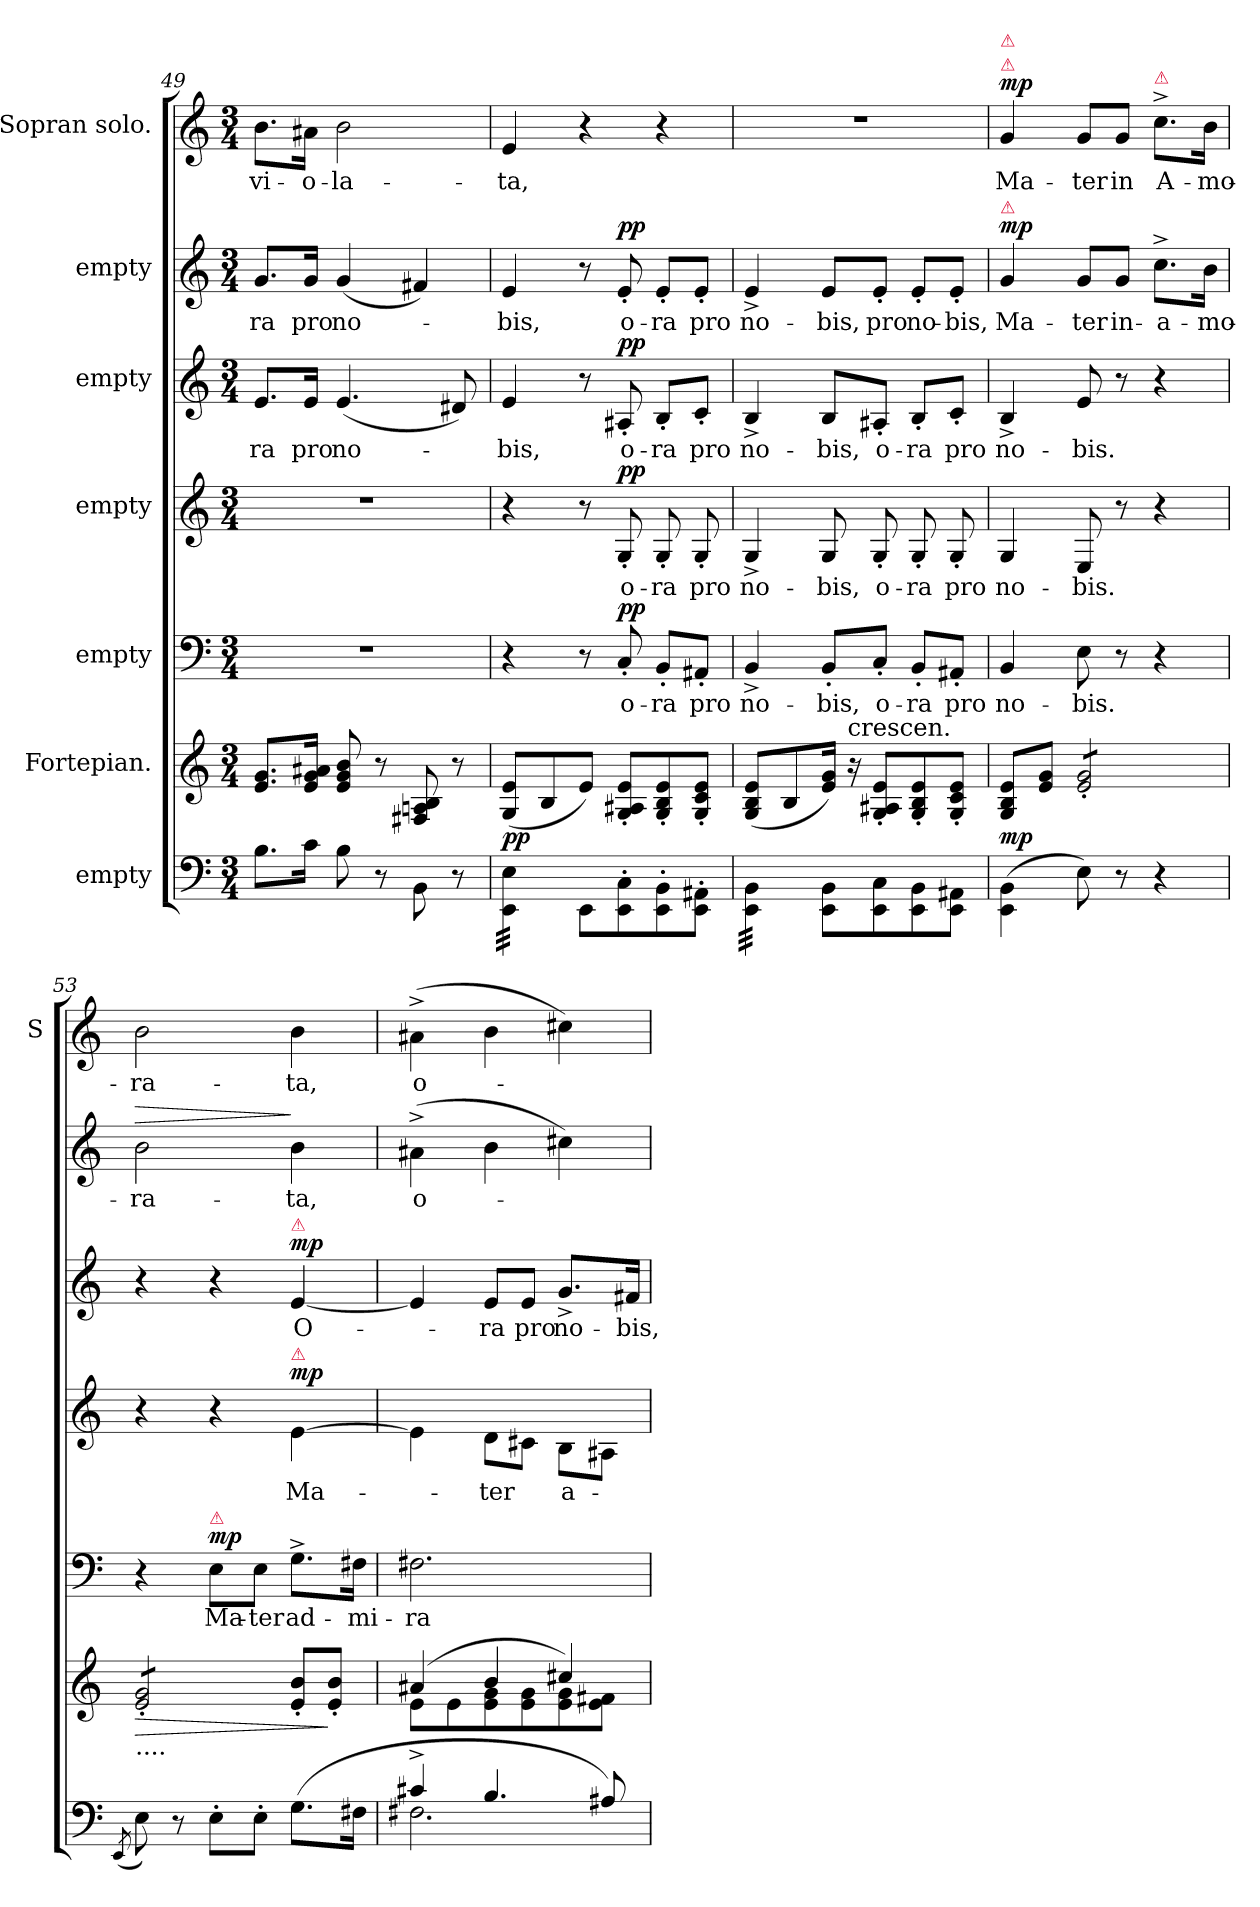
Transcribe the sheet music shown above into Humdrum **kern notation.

**kern	**kern	**dynam	**kern	**text	**dynam	**kern	**text	**dynam	**kern	**text	**dynam	**kern	**text	**dynam	**kern	**text	**dynam
*part7	*part6	*part6	*part5	*part5	*part5	*part4	*part4	*part4	*part3	*part3	*part3	*part2	*part2	*part2	*part1	*part1	*part1
*staff7	*staff6	*staff6	*staff5	*staff5	*staff5	*staff4	*staff4	*staff4	*staff3	*staff3	*staff3	*staff2	*staff2	*staff2	*staff1	*staff1	*staff1
*I"empty	*I"Fortepian.	*	*I"empty	*	*	*I"empty	*	*	*I"empty	*	*	*I"empty	*	*	*I"Sopran solo.	*	*
*	*	*	*	*	*	*	*	*	*	*	*	*	*	*	*I'S	*	*
*clefF4	*clefG2	*	*clefF4	*	*	*clefG2	*	*	*clefG2	*	*	*clefG2	*	*	*clefG2	*	*
*	*	*	*	*	*	*ITrd7c12	*	*	*	*	*	*	*	*	*	*	*
*k[]	*k[]	*	*k[]	*	*	*k[]	*	*	*k[]	*	*	*k[]	*	*	*k[]	*	*
*C:	*C:	*	*C:	*	*	*C:	*	*	*C:	*	*	*C:	*	*	*C:	*	*
*M3/4	*M3/4	*	*M3/4	*	*	*M3/4	*	*	*M3/4	*	*	*M3/4	*	*	*M3/4	*	*
=49	=49	=49	=49	=49	=49	=49	=49	=49	=49	=49	=49	=49	=49	=49	=49	=49	=49
8.B\L	8.e/ 8.g/L	.	2.r	.	.	2.r	.	.	8.e/L	-ra	.	8.g/L	-ra	.	8.b\L	-vi-	.
16c\Jk	16e/ 16g/ 16a#X/Jk	.	.	.	.	.	.	.	16e/Jk	pro	.	16g/Jk	pro	.	16a#X\Jk	-o-	.
8B\	8e/ 8g/ 8b/	.	.	.	.	.	.	.	(4.e/	no-	.	(4g/	no-	.	2b\	-la-	.
8r	8r	.	.	.	.	.	.	.	.	.	.	.	.	.	.	.	.
8BB\	8F#X/ 8An/ 8B/	.	.	.	.	.	.	.	.	.	.	4f#X/)	.	.	.	.	.
8r	8r	.	.	.	.	.	.	.	8d#X/)	.	.	.	.	.	.	.	.
=50	=50	=50	=50	=50	=50	=50	=50	=50	=50	=50	=50	=50	=50	=50	=50	=50	=50
*tremolo	*	*	*	*	*	*	*	*	*	*	*	*	*	*	*	*	*
32EE\ 32E\LLL	(8G/ 8e/L	pp	4r	.	.	4r	.	.	4e/	-bis,	.	4e/	bis,	.	4e/	-ta,	.
32EE\ 32E\	.	.	.	.	.	.	.	.	.	.	.	.	.	.	.	.	.
32EE\ 32E\	.	.	.	.	.	.	.	.	.	.	.	.	.	.	.	.	.
32EE\ 32E\	.	.	.	.	.	.	.	.	.	.	.	.	.	.	.	.	.
32EE\ 32E\	8B/	.	.	.	.	.	.	.	.	.	.	.	.	.	.	.	.
32EE\ 32E\	.	.	.	.	.	.	.	.	.	.	.	.	.	.	.	.	.
32EE\ 32E\	.	.	.	.	.	.	.	.	.	.	.	.	.	.	.	.	.
32EE\ 32E\JJJ	.	.	.	.	.	.	.	.	.	.	.	.	.	.	.	.	.
*Xtremolo	*	*	*	*	*	*	*	*	*	*	*	*	*	*	*	*	*
8EE\L	8e/J)	.	8r	.	.	8r	.	.	8r	.	.	8r	.	.	4r	.	.
!	!	!	!	!	!LO:DY:a	!	!	!LO:DY:a	!	!	!LO:DY:a	!	!	!LO:DY:a	!	!	!
8EE'\ 8C'\	8G'/ 8A#X'/ 8e'/L	.	8C'/	o-	pp	8GG'/	o-	pp	8A#X'/	o-	pp	8e'/	o-	pp	.	.	.
8EE'\ 8BB'\	8G'/ 8B'/ 8e'/	.	8BB'/L	-ra	.	8GG'/	-ra	.	8B'/L	-ra	.	8e'/L	-ra	.	4r	.	.
8EE'\ 8AA#X'\J	8G'/ 8c'/ 8e'/J	.	8AA#X'/J	pro	.	8GG'/	pro	.	8c'/J	pro	.	8e'/J	pro	.	.	.	.
=51	=51	=51	=51	=51	=51	=51	=51	=51	=51	=51	=51	=51	=51	=51	=51	=51	=51
*tremolo	*	*	*	*	*	*	*	*	*	*	*	*	*	*	*	*	*
32EE\ 32BB\LLL	(8G/ 8B/ 8e/L	.	4BB^>/	no-	.	4GG^>/	no-	.	4B^>/	no-	.	4e^>/	no-	.	2.r	.	.
32EE\ 32BB\	.	.	.	.	.	.	.	.	.	.	.	.	.	.	.	.	.
32EE\ 32BB\	.	.	.	.	.	.	.	.	.	.	.	.	.	.	.	.	.
32EE\ 32BB\	.	.	.	.	.	.	.	.	.	.	.	.	.	.	.	.	.
32EE\ 32BB\	8B/	.	.	.	.	.	.	.	.	.	.	.	.	.	.	.	.
32EE\ 32BB\	.	.	.	.	.	.	.	.	.	.	.	.	.	.	.	.	.
32EE\ 32BB\	.	.	.	.	.	.	.	.	.	.	.	.	.	.	.	.	.
32EE\ 32BB\JJJ	.	.	.	.	.	.	.	.	.	.	.	.	.	.	.	.	.
*Xtremolo	*	*	*	*	*	*	*	*	*	*	*	*	*	*	*	*	*
8EE\ 8BB\L	16e/ 16g/Jk)	.	8BB'/L	-bis,	.	8GG/	-bis,	.	8B/L	-bis,	.	8e/L	-bis,	.	.	.	.
!	!LO:TX:t=crescen.	!	!	!	!	!	!	!	!	!	!	!	!	!	!	!	!
.	16r	.	.	.	.	.	.	.	.	.	.	.	.	.	.	.	.
8EE\ 8C\	8G'/ 8A#X'/ 8e'/L	.	8C'/J	o-	.	8GG'/	o-	.	8A#X'/J	o-	.	8e'/J	pro	.	.	.	.
8EE\ 8BB\	8G'/ 8B'/ 8e'/	.	8BB'/L	-ra	.	8GG'/	-ra	.	8B'/L	-ra	.	8e'/L	no-	.	.	.	.
8EE\ 8AA#X\J	8G'/ 8c'/ 8e'/J	.	8AA#X'/J	pro	.	8GG'/	pro	.	8c'/J	pro	.	8e'/J	-bis,	.	.	.	.
=52	=52	=52	=52	=52	=52	=52	=52	=52	=52	=52	=52	=52	=52	=52	=52	=52	=52
!	!	!	!	!	!	!	!	!	!	!	!	!	!	!	!LO:TX:a:color=crimson:t=⚠	!	!
!	!	!	!	!	!	!	!	!	!	!	!	!	!	!	!LO:TX:a:color=crimson:t=⚠	!	!
!	!	!	!	!	!	!	!	!	!	!	!	!LO:TX:a:color=crimson:t=⚠	!	!	!	!	!
!	!	!	!	!	!	!	!	!	!	!	!	!	!	!LO:DY:a	!	!LO:LY:color=blue	!LO:DY:a
(>4EE\ 4BB\	8G/ 8B/ 8e/L	mp	4BB/	no-	.	4GG/	no-	.	4B^>/	no-	.	4g/	Ma-	mp	4g/	Ma-	mp
.	8e/ 8g/J	.	.	.	.	.	.	.	.	.	.	.	.	.	.	.	.
!	!LO:TX:b:t=....	!	!	!	!	!	!	!	!	!	!	!	!	!	!	!	!
*	*tremolo	*	*	*	*	*	*	*	*	*	*	*	*	*	*	*	*
8E\)	8e'/ 8g'/L	.	8E\	-bis.	.	8EE/	-bis.	.	8e/	-bis.	.	8g/L	-ter	.	8g/L	-ter	.
8r	8e'/ 8g'/	.	8r	.	.	8r	.	.	8r	.	.	8g/J	in-	.	8g/J	in	.
!	!	!	!	!	!	!	!	!	!	!	!	!	!	!	!LO:TX:a:color=crimson:t=⚠	!	!
!	!	!	!	!	!	!	!	!	!	!	!	!	!	!	!	!LO:LY:color=red	!
4r	8e'/ 8g'/	.	4r	.	.	4r	.	.	4r	.	.	8.cc^\L	-a-	.	8.cc^\L	A-	.
.	8e'/ 8g'/J	.	.	.	.	.	.	.	.	.	.	.	.	.	.	.	.
!	!	!	!	!	!	!	!	!	!	!	!	!	!	!	!	!LO:LY:color=red	!
.	.	.	.	.	.	.	.	.	.	.	.	16b\Jk	-mo-	.	16b\Jk	-mo-	.
=53	=53	=53	=53	=53	=53	=53	=53	=53	=53	=53	=53	=53	=53	=53	=53	=53	=53
(>8qEE/	.	.	.	.	.	.	.	.	.	.	.	.	.	.	.	.	.
!	!LO:TX:b:t=....	!	!	!	!	!	!	!	!	!	!	!	!	!	!	!	!
!	!	!LO:HP:b	!	!	!	!	!	!	!	!	!	!	!	!LO:HP:a	!	!	!
8E\)	8e'/ 8g'/L	>	4r	.	.	4r	.	.	4r	.	.	2b\	-ra-	>	2b\	-ra-	.
8r	8e'/ 8g'/	.	.	.	.	.	.	.	.	.	.	.	.	.	.	.	.
!	!	!	!LO:TX:a:color=crimson:t=⚠	!	!	!	!	!	!	!	!	!	!	!	!	!	!
!	!	!	!	!	!LO:DY:a	!	!	!	!	!	!	!	!	!	!	!	!
8E'\L	8e'/ 8g'/	.	8E\L	Ma-	mp	4r	.	.	4r	.	.	.	.	.	.	.	.
8E'\J	8e'/ 8g'/J	.	8E\J	-ter	.	.	.	.	.	.	.	.	.	.	.	.	.
*	*Xtremolo	*	*	*	*	*	*	*	*	*	*	*	*	*	*	*	*
!	!	!	!	!	!	!	!	!	!LO:TX:a:color=crimson:t=⚠	!	!	!	!	!	!	!	!
!	!	!	!	!	!	!LO:TX:a:color=crimson:t=⚠	!	!	!	!	!	!	!	!	!	!	!
!	!	!	!	!	!	!	!	!LO:DY:a	!	!	!LO:DY:a	!	!	!	!	!	!
(8.G\L	8e'/ 8b'/L	.	8.G^\L	ad-	.	[4E\	Ma-	mp	[4e/	O-	mp	4b\	-ta,	]	4b\	-ta,	.
.	8e'/ 8b'/J	]	.	.	.	.	.	.	.	.	.	.	.	.	.	.	.
16F#X\Jk	.	.	16F#X\Jk	-mi-	.	.	.	.	.	.	.	.	.	.	.	.	.
=54	=54	=54	=54	=54	=54	=54	=54	=54	=54	=54	=54	=54	=54	=54	=54	=54	=54
*^	*^	*	*	*	*	*	*	*	*	*	*	*	*	*	*	*	*
(4c#X^/	2.F#X\)	(4a#X/	8e\L	.	2.F#X\	-ra-	.	4E\]	.	.	4e/]	.	.	(4a#X^\	o-	.	(4a#X^\	o-	.
.	.	.	8e\	.	.	.	.	.	.	.	.	.	.	.	.	.	.	.	.
4.B/	.	4b/	8e\ 8g\	.	.	.	.	8D\L	-ter	.	8e/L	-ra	.	4b\	.	.	4b\	.	.
.	.	.	8e\ 8g\	.	.	.	.	8C#X\J	.	.	8e/J	pro	.	.	.	.	.	.	.
.	.	4cc#X/)	8e\ 8g\	.	.	.	.	8BB\L	a-	.	8.g^/L	no-	.	4cc#X\)	.	.	4cc#X\)	.	.
8A#X/)	.	.	8e\ 8f#X\J	.	.	.	.	8AA#X\J	.	.	.	.	.	.	.	.	.	.	.
.	.	.	.	.	.	.	.	.	.	.	16f#X/Jk	-bis,	.	.	.	.	.	.	.
*v	*v	*	*	*	*	*	*	*	*	*	*	*	*	*	*	*	*	*	*
*	*v	*v	*	*	*	*	*	*	*	*	*	*	*	*	*	*	*	*
=	=	=	=	=	=	=	=	=	=	=	=	=	=	=	=	=	=
*-	*-	*-	*-	*-	*-	*-	*-	*-	*-	*-	*-	*-	*-	*-	*-	*-	*-
